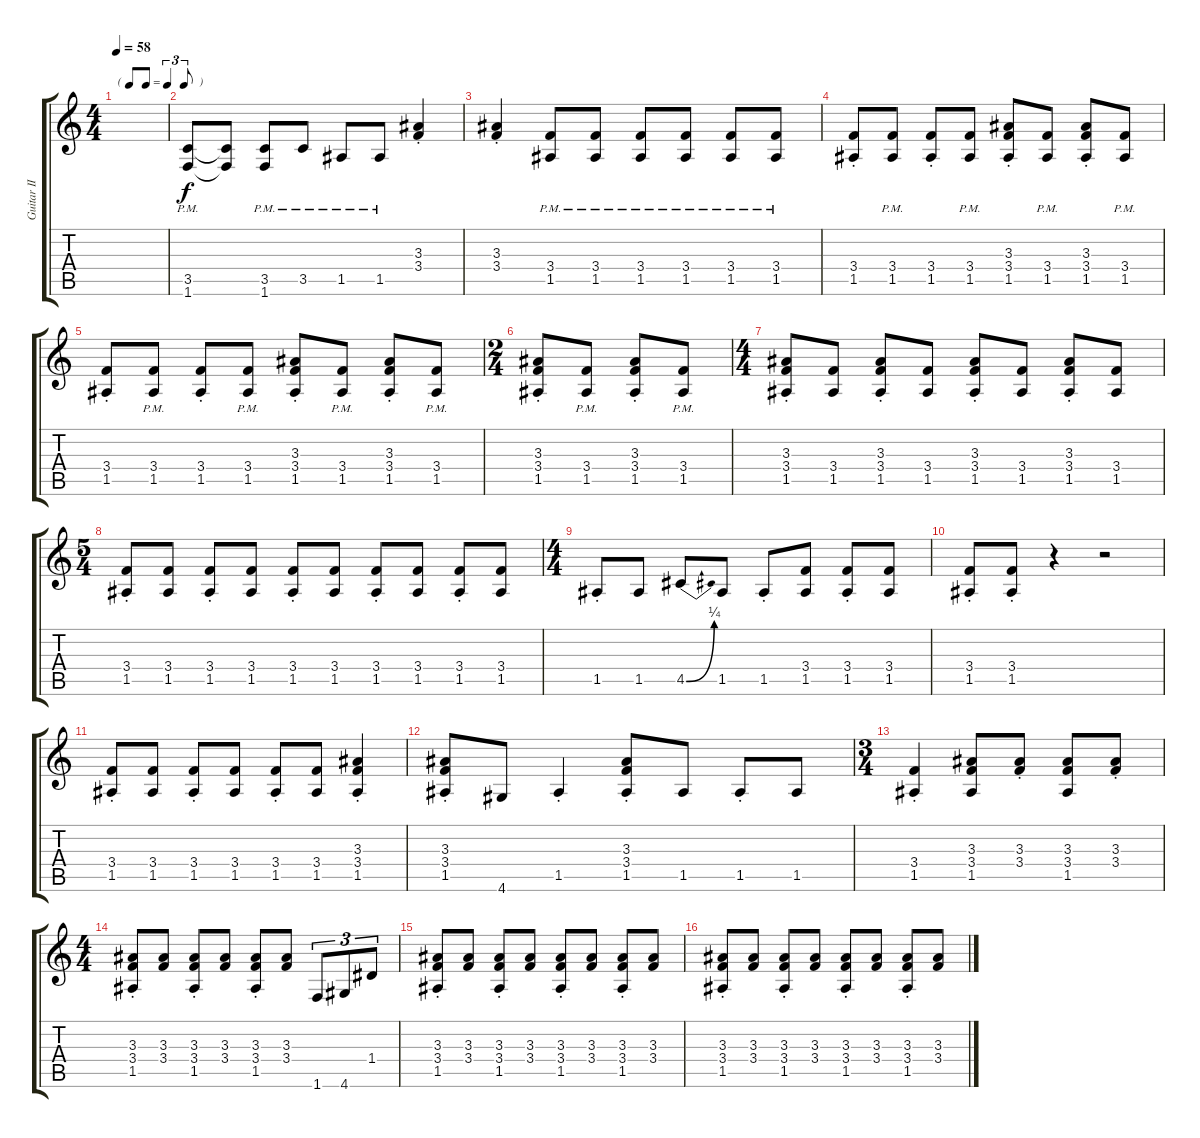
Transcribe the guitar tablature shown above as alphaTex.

\track ("Guitar II" "Guitar II") {instrument electricguitarclean}
\staff {score tabs}
\tuning (E4 B3 G3 D3 A2 E2) {hide}
\ts (4 4)
\tf triplet8th
\tempo 58
\clef g2
\ks c
|
(3.5{pm} 1.6{pm}).8 (3.5{t} 1.6{t}).8 (3.5{pm} 1.6{pm}).8 3.5{pm}.8 1.5{pm}.8 1.5{pm}.8 (3.3{st} 3.4{st}).4 |
(3.3{st} 3.4{st}).4 (3.4{pm} 1.5{pm}).8 (3.4{pm} 1.5{pm}).8 (3.4{pm} 1.5{pm}).8 (3.4{pm} 1.5{pm}).8 (3.4{pm} 1.5{pm}).8 (3.4{pm} 1.5{pm}).8 |
(3.4{st} 1.5{st}).8 (3.4{pm} 1.5{pm}).8 (3.4{st} 1.5{st}).8 (3.4{pm} 1.5{pm}).8 (3.3{st} 3.4{st} 1.5{st}).8 (3.4{pm} 1.5{pm}).8 (3.3{st} 3.4{st} 1.5{st}).8 (3.4{pm} 1.5{pm}).8 |
(3.4{st} 1.5{st}).8 (3.4{pm} 1.5{pm}).8 (3.4{st} 1.5{st}).8 (3.4{pm} 1.5{pm}).8 (3.3{st} 3.4{st} 1.5{st}).8 (3.4{pm} 1.5{pm}).8 (3.3{st} 3.4{st} 1.5{st}).8 (3.4{pm} 1.5{pm}).8 |
\ts (2 4)
(3.3{st} 3.4{st} 1.5{st}).8 (3.4{pm} 1.5{pm}).8 (3.3{st} 3.4{st} 1.5{st}).8 (3.4{pm} 1.5{pm}).8 |
\ts (4 4)
(3.3{st} 3.4{st} 1.5{st}).8 (3.4 1.5).8 (3.3{st} 3.4{st} 1.5{st}).8 (3.4 1.5).8 (3.3{st} 3.4{st} 1.5{st}).8 (3.4 1.5).8 (3.3{st} 3.4{st} 1.5{st}).8 (3.4 1.5).8 |
\ts (5 4)
(3.4{st} 1.5{st}).8 (3.4 1.5).8 (3.4{st} 1.5{st}).8 (3.4 1.5).8 (3.4{st} 1.5{st}).8 (3.4 1.5).8 (3.4{st} 1.5{st}).8 (3.4 1.5).8 (3.4{st} 1.5{st}).8 (3.4 1.5).8 |
\ts (4 4)
1.5{st}.8 1.5.8 4.5{be (bend 0 0 60 1)}.8 1.5.8 1.5{st}.8 (3.4 1.5).8 (3.4{st} 1.5{st}).8 (3.4 1.5).8 |
(3.4{st} 1.5{st}).8 (3.4{st} 1.5{st}).8 r.4 r.2 |
(3.4{st} 1.5{st}).8 (3.4 1.5).8 (3.4{st} 1.5{st}).8 (3.4 1.5).8 (3.4{st} 1.5{st}).8 (3.4 1.5).8 (3.3{st} 3.4{st} 1.5{st}).4 |
(3.3{st} 3.4{st} 1.5{st}).8 4.6.8 1.5{st}.4 (3.3{st} 3.4{st} 1.5{st}).8 1.5.8 1.5{st}.8 1.5.8 |
\ts (3 4)
(3.4{st} 1.5{st}).4 (3.3 3.4 1.5).8 (3.3{st} 3.4{st}).8 (3.3 3.4 1.5).8 (3.3{st} 3.4{st}).8 |
\ts (4 4)
(3.3{st} 3.4{st} 1.5{st}).8 (3.3 3.4).8 (3.3{st} 3.4{st} 1.5{st}).8 (3.3 3.4).8 (3.3{st} 3.4{st} 1.5{st}).8 (3.3 3.4).8 1.6.8{tu (3 2)} 4.6.8{tu (3 2)} 1.4.8{tu (3 2)} |
(3.3{st} 3.4{st} 1.5{st}).8 (3.3 3.4).8 (3.3{st} 3.4{st} 1.5{st}).8 (3.3 3.4).8 (3.3{st} 3.4{st} 1.5{st}).8 (3.3 3.4).8 (3.3{st} 3.4{st} 1.5{st}).8 (3.3 3.4).8 |
(3.3{st} 3.4{st} 1.5{st}).8 (3.3 3.4).8 (3.3{st} 3.4{st} 1.5{st}).8 (3.3 3.4).8 (3.3{st} 3.4{st} 1.5{st}).8 (3.3 3.4).8 (3.3{st} 3.4{st} 1.5{st}).8 (3.3 3.4).8
